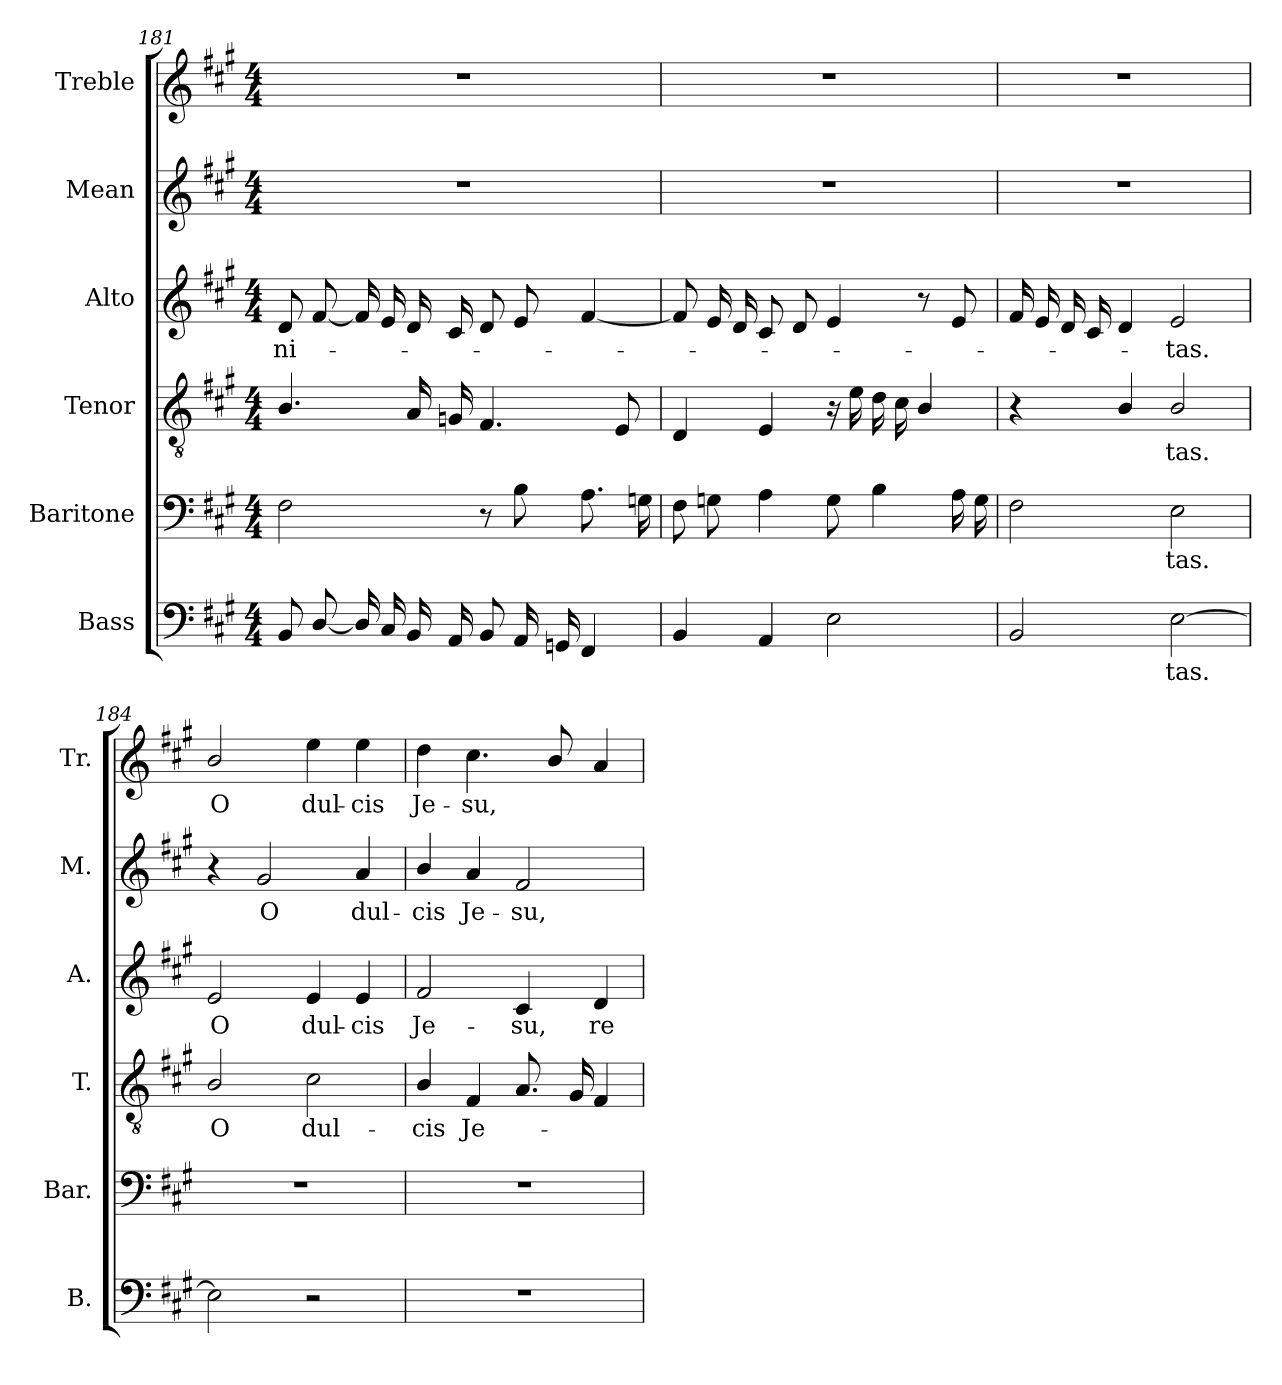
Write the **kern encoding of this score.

**kern	**text	**kern	**text	**kern	**text	**kern	**text	**kern	**text	**kern	**text
*part6	*part6	*part5	*part5	*part4	*part4	*part3	*part3	*part2	*part2	*part1	*part1
*staff6	*staff6	*staff5	*staff5	*staff4	*staff4	*staff3	*staff3	*staff2	*staff2	*staff1	*staff1
*I"Bass	*	*I"Baritone	*	*I"Tenor	*	*I"Alto	*	*I"Mean	*	*I"Treble	*
*I'B.	*	*I'Bar.	*	*I'T.	*	*I'A.	*	*I'M.	*	*I'Tr.	*
!!LO:LB:g=z
*clefF4	*	*clefF4	*	*clefGv2	*	*clefG2	*	*clefG2	*	*clefG2	*
*	*	*	*	*ITrd7c12	*	*	*	*	*	*	*
*k[f#c#g#]	*	*k[f#c#g#]	*	*k[f#c#g#]	*	*k[f#c#g#]	*	*k[f#c#g#]	*	*k[f#c#g#]	*
*A:	*	*A:	*	*A:	*	*A:	*	*A:	*	*A:	*
*M4/4	*	*M4/4	*	*M4/4	*	*M4/4	*	*M4/4	*	*M4/4	*
=181	=181	=181	=181	=181	=181	=181	=181	=181	=181	=181	=181
!	!	!	!	!	!	!	!LO:LY:b:color=#000000	!	!	!	!
8BBi/	.	2F#i\	.	4.BBi/	.	8di/	-ni-	1r	.	1r	.
[8Di/	.	.	.	.	.	[8f#i/	.	.	.	.	.
16Di/]	.	.	.	.	.	16f#i/]	.	.	.	.	.
16C#i/	.	.	.	.	.	16ei/	.	.	.	.	.
16BBi/	.	.	.	16AAi/	.	16di/	.	.	.	.	.
16AAi/	.	.	.	16GGni/	.	16c#i/	.	.	.	.	.
8BBi/	.	8r	.	4.FF#i/	.	8di/	.	.	.	.	.
16AAi/	.	8Bi\	.	.	.	8ei/	.	.	.	.	.
16GGni/	.	.	.	.	.	.	.	.	.	.	.
4FF#i/	.	8.Ai\	.	.	.	[4f#i/	.	.	.	.	.
.	.	.	.	8EEi/	.	.	.	.	.	.	.
.	.	16Gni\	.	.	.	.	.	.	.	.	.
=182	=182	=182	=182	=182	=182	=182	=182	=182	=182	=182	=182
4BBi/	.	8F#i\	.	4DDi/	.	8f#i/]	.	1r	.	1r	.
.	.	8Gni\	.	.	.	16ei/	.	.	.	.	.
.	.	.	.	.	.	16di/	.	.	.	.	.
4AAi/	.	4Ai\	.	4EEi/	.	8c#i/	.	.	.	.	.
.	.	.	.	.	.	8di/	.	.	.	.	.
2Ei\	.	8Gi\	.	16r	.	4ei/	.	.	.	.	.
.	.	.	.	16Ei\	.	.	.	.	.	.	.
.	.	4Bi\	.	16Di\	.	.	.	.	.	.	.
.	.	.	.	16C#i\	.	.	.	.	.	.	.
.	.	.	.	4BBi/	.	8r	.	.	.	.	.
.	.	16Ai\	.	.	.	8ei/	.	.	.	.	.
.	.	16Gi\	.	.	.	.	.	.	.	.	.
=183	=183	=183	=183	=183	=183	=183	=183	=183	=183	=183	=183
2BBi/	.	2F#i\	.	4r	.	16f#i/	.	1r	.	1r	.
.	.	.	.	.	.	16ei/	.	.	.	.	.
.	.	.	.	.	.	16di/	.	.	.	.	.
.	.	.	.	.	.	16c#i/	.	.	.	.	.
.	.	.	.	4BBi/	.	4di/	.	.	.	.	.
!	!LO:LY:b:color=#000000	!	!	!	!	!	!	!	!	!	!
!	!	!	!LO:LY:b:color=#000000	!	!	!	!	!	!	!	!
!	!	!	!	!	!LO:LY:b:color=#000000	!	!	!	!	!	!
!	!	!	!	!	!	!	!LO:LY:b:color=#000000	!	!	!	!
[2Ei\	-tas.	2Ei\	-tas.	2BBi/	-tas.	2ei/	-tas.	.	.	.	.
=184	=184	=184	=184	=184	=184	=184	=184	=184	=184	=184	=184
!	!	!	!	!	!LO:LY:b:color=#000000	!	!	!	!	!	!
!	!	!	!	!	!	!	!LO:LY:b:color=#000000	!	!	!	!
!	!	!	!	!	!	!	!	!	!	!	!LO:LY:b:color=#000000
2Ei\]	.	1r	.	2BBi/	O	2ei/	O	4r	.	2bi/	O
!	!	!	!	!	!	!	!	!	!LO:LY:b:color=#000000	!	!
.	.	.	.	.	.	.	.	2g#i/	O	.	.
!	!	!	!	!	!LO:LY:b:color=#000000	!	!	!	!	!	!
!	!	!	!	!	!	!	!LO:LY:b:color=#000000	!	!	!	!
!	!	!	!	!	!	!	!	!	!	!	!LO:LY:b:color=#000000
2r	.	.	.	2C#i\	dul-	4ei/	dul-	.	.	4eei\	dul-
!	!	!	!	!	!	!	!LO:LY:b:color=#000000	!	!	!	!
!	!	!	!	!	!	!	!	!	!LO:LY:b:color=#000000	!	!
!	!	!	!	!	!	!	!	!	!	!	!LO:LY:b:color=#000000
.	.	.	.	.	.	4ei/	-cis	4ai/	dul-	4eei\	-cis
=185	=185	=185	=185	=185	=185	=185	=185	=185	=185	=185	=185
!	!	!	!	!	!LO:LY:b:color=#000000	!	!	!	!	!	!
!	!	!	!	!	!	!	!LO:LY:b:color=#000000	!	!	!	!
!	!	!	!	!	!	!	!	!	!LO:LY:b:color=#000000	!	!
!	!	!	!	!	!	!	!	!	!	!	!LO:LY:b:color=#000000
1r	.	1r	.	4BBi/	-cis	2f#i/	Je-	4bi/	-cis	4ddi\	Je-
!	!	!	!	!	!LO:LY:b:color=#000000	!	!	!	!	!	!
!	!	!	!	!	!	!	!	!	!LO:LY:b:color=#000000	!	!
!	!	!	!	!	!	!	!	!	!	!	!LO:LY:b:color=#000000
.	.	.	.	4FF#i/	Je-	.	.	4ai/	Je-	4.cc#i\	-su,
!	!	!	!	!	!	!	!LO:LY:b:color=#000000	!	!	!	!
!	!	!	!	!	!	!	!	!	!LO:LY:b:color=#000000	!	!
.	.	.	.	8.AAi/	.	4c#i/	-su,	2f#i/	-su,	.	.
.	.	.	.	.	.	.	.	.	.	8bi/	.
.	.	.	.	16GG#i/	.	.	.	.	.	.	.
!	!	!	!	!	!	!	!LO:LY:b:color=#000000	!	!	!	!
.	.	.	.	4FF#i/	.	4di/	re-	.	.	4ai/	.
=	=	=	=	=	=	=	=	=	=	=	=
*-	*-	*-	*-	*-	*-	*-	*-	*-	*-	*-	*-
